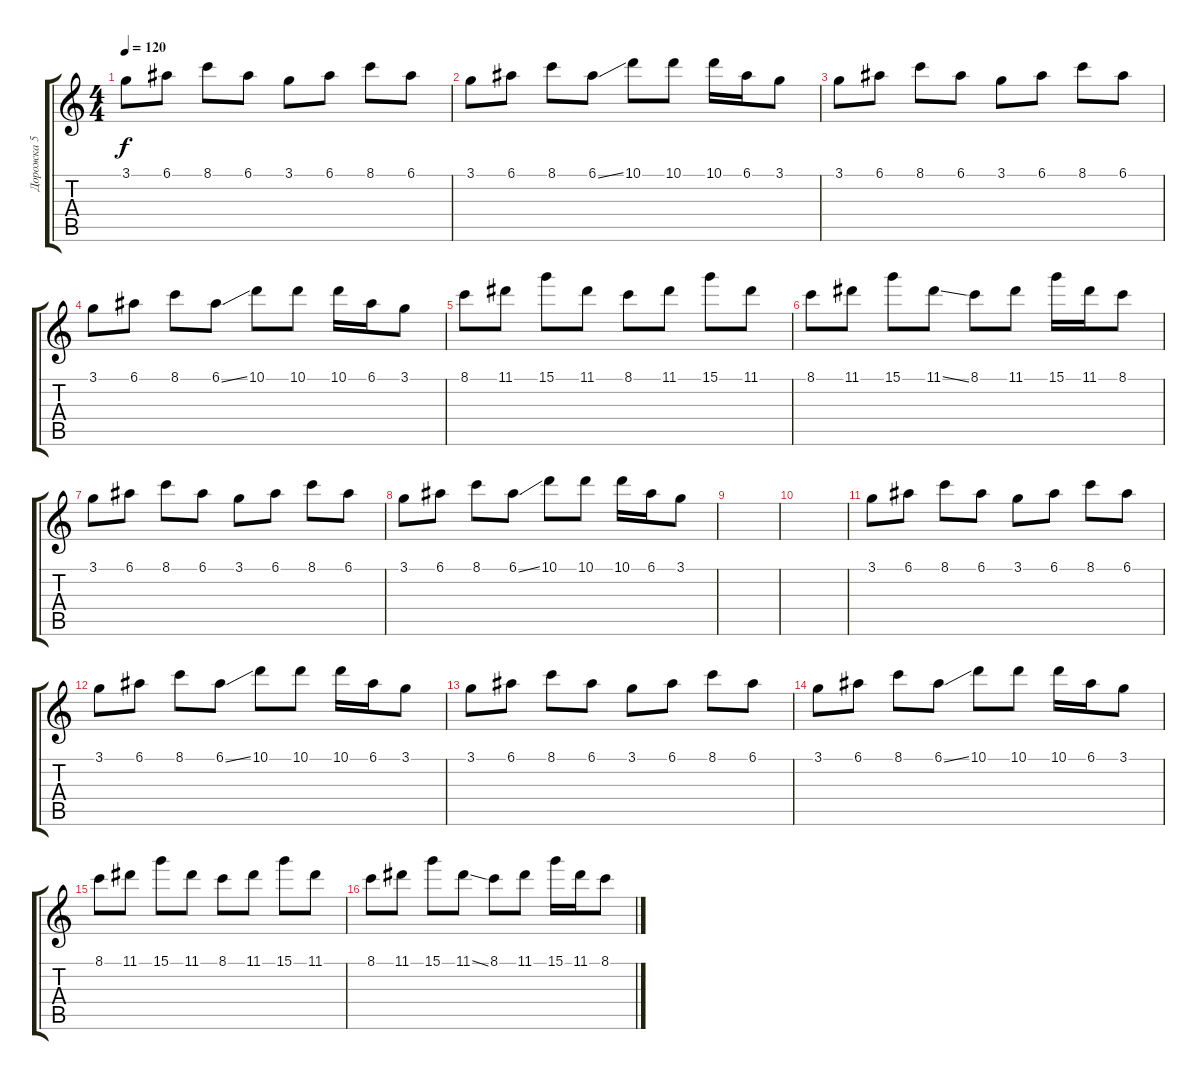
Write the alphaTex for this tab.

\track ("Дорожка 5" "Дорожка 5") {instrument distortionguitar}
\staff {score tabs}
\tuning (E4 B3 G3 D3 A2 E2) {hide}
\ts (4 4)
\tempo 120
\clef g2
\ks c
3.1.8{dy f} 6.1.8 8.1.8 6.1.8 3.1.8 6.1.8 8.1.8 6.1.8 |
3.1.8 6.1.8 8.1.8 6.1{ss}.8 10.1.8 10.1.8 10.1.16 6.1.16 3.1.8 |
3.1.8 6.1.8 8.1.8 6.1.8 3.1.8 6.1.8 8.1.8 6.1.8 |
3.1.8 6.1.8 8.1.8 6.1{ss}.8 10.1.8 10.1.8 10.1.16 6.1.16 3.1.8 |
8.1.8 11.1.8 15.1.8 11.1.8 8.1.8 11.1.8 15.1.8 11.1.8 |
8.1.8 11.1.8 15.1.8 11.1{ss}.8 8.1.8 11.1.8 15.1.16 11.1.16 8.1.8 |
3.1.8 6.1.8 8.1.8 6.1.8 3.1.8 6.1.8 8.1.8 6.1.8 |
3.1.8 6.1.8 8.1.8 6.1{ss}.8 10.1.8 10.1.8 10.1.16 6.1.16 3.1.8 |
|
|
3.1.8 6.1.8 8.1.8 6.1.8 3.1.8 6.1.8 8.1.8 6.1.8 |
3.1.8 6.1.8 8.1.8 6.1{ss}.8 10.1.8 10.1.8 10.1.16 6.1.16 3.1.8 |
3.1.8 6.1.8 8.1.8 6.1.8 3.1.8 6.1.8 8.1.8 6.1.8 |
3.1.8 6.1.8 8.1.8 6.1{ss}.8 10.1.8 10.1.8 10.1.16 6.1.16 3.1.8 |
8.1.8 11.1.8 15.1.8 11.1.8 8.1.8 11.1.8 15.1.8 11.1.8 |
8.1.8 11.1.8 15.1.8 11.1{ss}.8 8.1.8 11.1.8 15.1.16 11.1.16 8.1.8
